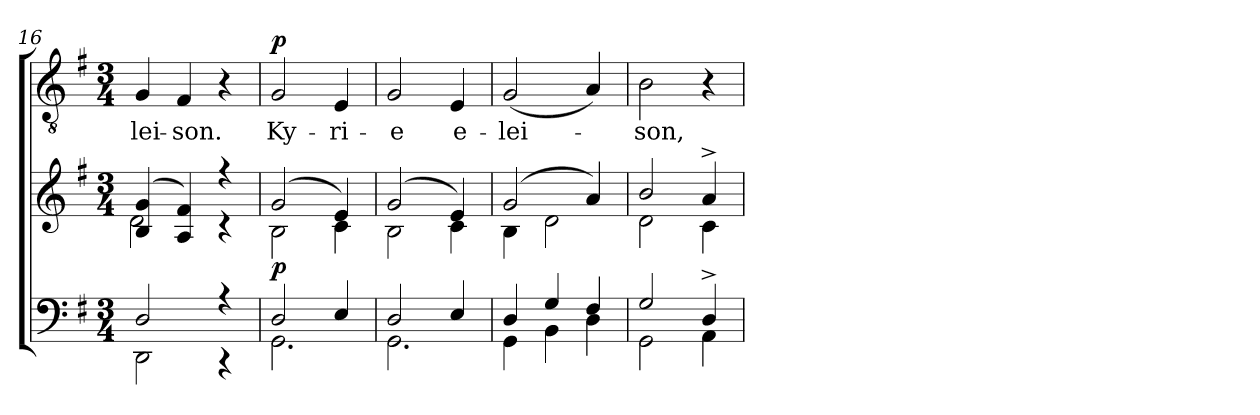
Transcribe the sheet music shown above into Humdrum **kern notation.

**kern	**kern	**dynam	**kern	**text	**dynam
*part2	*part2	*part2	*part1	*part1	*part1
*staff3	*staff2	*staff2/3	*staff1	*staff1	*staff1
*clefF4	*clefG2	*	*clefGv2	*	*
*k[f#]	*k[f#]	*	*k[f#]	*	*
*G:	*G:	*	*G:	*	*
*M3/4	*M3/4	*	*M3/4	*	*
=16	=16	=16	=16	=16	=16
*^	*^	*	*	*	*
!	!	!	!	!	!	!LO:LY:b	!
2D/	2DD\	(4B/ 4g/	2d\	.	4G/	-lei-	.
!	!	!	!	!	!	!LO:LY:b	!
.	.	4A/ 4f#/)	.	.	4F#/	-son.	.
4r	4r	4r	4r	.	4r	.	.
!!LO:LB:g=z
=17	=17	=17	=17	=17	=17	=17	=17
!	!	!	!	!LO:DY:b	!	!LO:LY:b	!LO:DY:a
2D/	2.GG\	(2g/	2B\	p	2G/	Ky-	p
!	!	!	!	!	!	!LO:LY:b	!
4E/	.	4e/)	4c\	.	4E/	-ri-	.
=18	=18	=18	=18	=18	=18	=18	=18
!	!	!	!	!	!	!LO:LY:b	!
2D/	2.GG\	(2g/	2B\	.	2G/	-e	.
!	!	!	!	!	!	!LO:LY:b	!
4E/	.	4e/)	4c\	.	4E/	e-	.
=19	=19	=19	=19	=19	=19	=19	=19
!	!	!	!	!	!	!LO:LY:b	!
4D/	4GG\	(2g/	4B\	.	(<2G/	-lei-	.
4G/	4BB\	.	2d\	.	.	.	.
4F#/	4D\	4a/)	.	.	4A/)	.	.
=20	=20	=20	=20	=20	=20	=20	=20
!	!	!	!	!	!	!LO:LY:b	!
2G/	2GG\	2b/	2d\	.	2B\	-son,	.
4D^</	4AA\	4a^>/	4c\	.	4r	.	.
*v	*v	*	*	*	*	*	*
*	*v	*v	*	*	*	*
=	=	=	=	=	=
*-	*-	*-	*-	*-	*-
